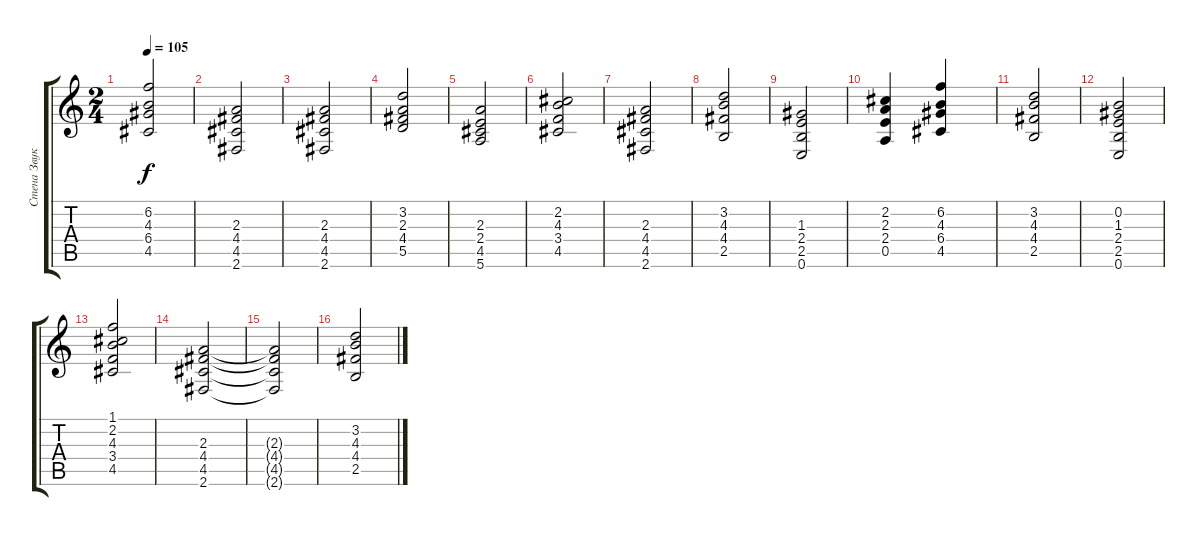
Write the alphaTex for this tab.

\track ("Стена Звука" "Стена Звук") {instrument overdrivenguitar}
\staff {score tabs}
\tuning (E4 B3 G3 D3 A2 E2) {hide}
\ts (2 4)
\tempo 105
\clef g2
\ks c
(6.2 4.3 6.4 4.5).2{dy f} |
(2.3 4.4 4.5 2.6).2 |
(2.3 4.4 4.5 2.6).2 |
(3.2 2.3 4.4 5.5).2 |
(2.3 2.4 4.5 5.6).2 |
(2.2 4.3 3.4 4.5).2 |
(2.3 4.4 4.5 2.6).2 |
(3.2 4.3 4.4 2.5).2 |
(1.3 2.4 2.5 0.6).2 |
(2.2 2.3 2.4 0.5).4 (6.2 4.3 6.4 4.5).4 |
(3.2 4.3 4.4 2.5).2 |
(0.2 1.3 2.4 2.5 0.6).2 |
(1.1 2.2 4.3 3.4 4.5).2 |
(2.3 4.4 4.5 2.6).2 |
(2.3{t} 4.4{t} 4.5{t} 2.6{t}).2 |
(3.2 4.3 4.4 2.5).2
